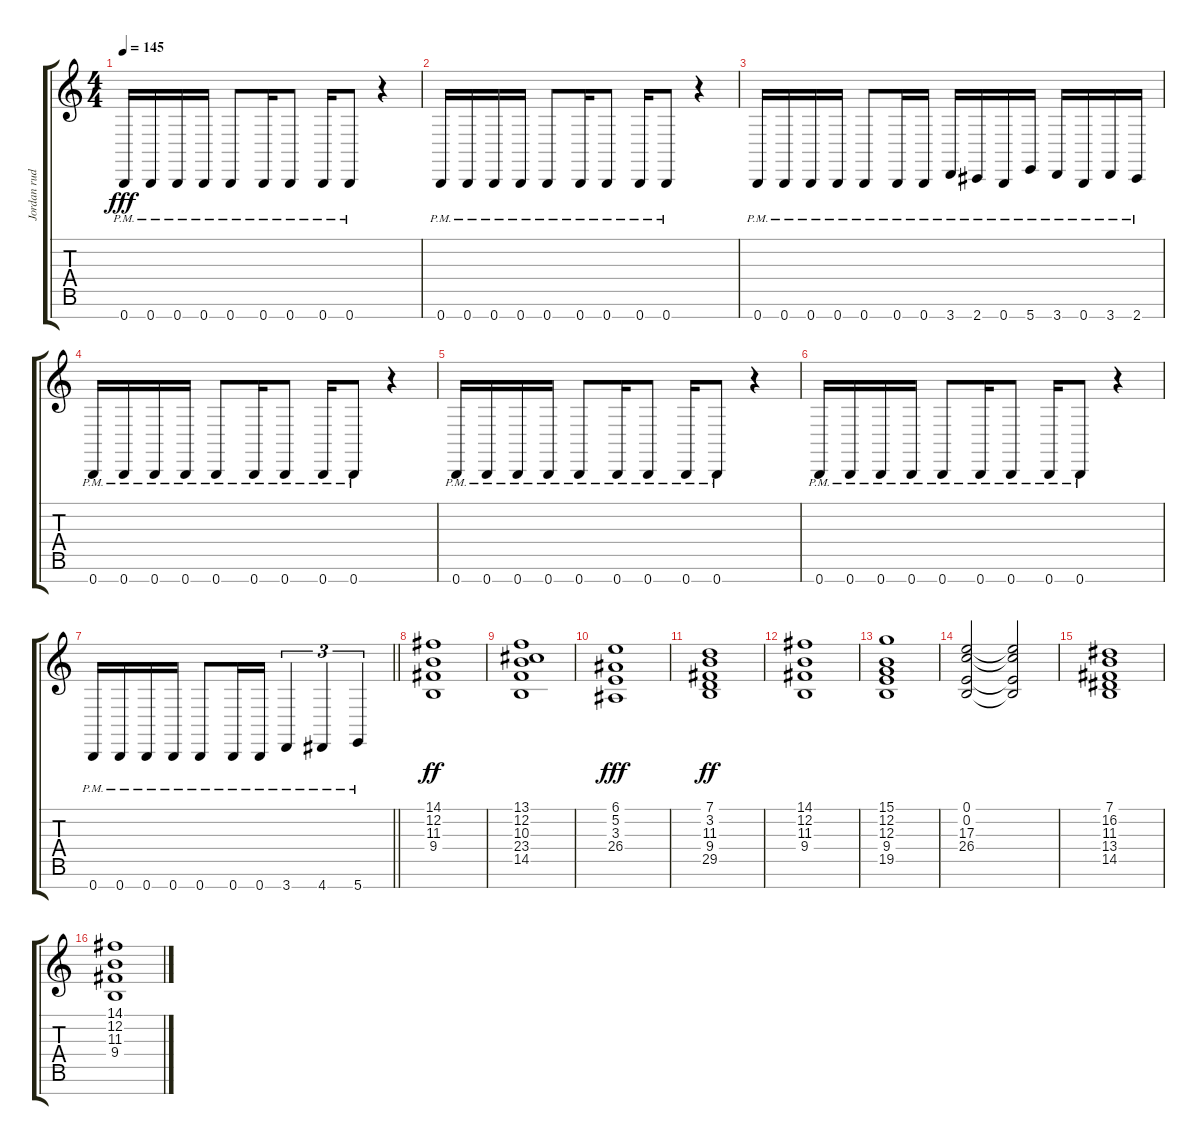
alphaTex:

\track ("Jordan rudess" "Jordan rud") {instrument stringensemble1}
\staff {score tabs}
\tuning (E4 B3 G3 D3 A2 E2 B1) {hide}
\ts (4 4)
\tempo 145
\clef g2
\ks c
0.7{pm}.16{dy fff} 0.7{pm}.16 0.7{pm}.16 0.7{pm}.16 0.7{pm}.8 0.7{pm}.16 0.7{pm}.8 0.7{pm}.16 0.7{pm}.8 r.4 |
0.7{pm}.16 0.7{pm}.16 0.7{pm}.16 0.7{pm}.16 0.7{pm}.8 0.7{pm}.16 0.7{pm}.8 0.7{pm}.16 0.7{pm}.8 r.4 |
0.7{pm}.16 0.7{pm}.16 0.7{pm}.16 0.7{pm}.16 0.7{pm}.8 0.7{pm}.16 0.7{pm}.16 3.7{pm}.16 2.7{pm}.16 0.7{pm}.16 5.7{pm}.16 3.7{pm}.16 0.7{pm}.16 3.7{pm}.16 2.7{pm}.16 |
0.7{pm}.16 0.7{pm}.16 0.7{pm}.16 0.7{pm}.16 0.7{pm}.8 0.7{pm}.16 0.7{pm}.8 0.7{pm}.16 0.7{pm}.8 r.4 |
0.7{pm}.16 0.7{pm}.16 0.7{pm}.16 0.7{pm}.16 0.7{pm}.8 0.7{pm}.16 0.7{pm}.8 0.7{pm}.16 0.7{pm}.8 r.4 |
0.7{pm}.16 0.7{pm}.16 0.7{pm}.16 0.7{pm}.16 0.7{pm}.8 0.7{pm}.16 0.7{pm}.8 0.7{pm}.16 0.7{pm}.8 r.4 |
\barLineRight lightlight
0.7{pm}.16 0.7{pm}.16 0.7{pm}.16 0.7{pm}.16 0.7{pm}.8 0.7{pm}.16 0.7{pm}.16 3.7{pm}.4{tu (3 2)} 4.7{pm}.4{tu (3 2)} 5.7{pm}.4{tu (3 2)} |
(14.1 12.2 11.3 9.4).1{dy ff volume 9 instrument stringensemble1} |
(13.1 12.2 10.3 23.4 14.5).1 |
(6.1 5.2 3.3 26.4).1{dy fff} |
(7.1 3.2 11.3 9.4 29.5).1{dy ff} |
(14.1 12.2 11.3 9.4).1{volume 9 instrument stringensemble1} |
(15.1 12.2 12.3 9.4 19.5).1 |
(0.1 0.2 17.3 26.4).2 (0.1{t} 0.2{t} 17.3{t} 26.4{t}).2 |
(7.1 16.2 11.3 13.4 14.5).1 |
(14.1 12.2 11.3 9.4).1{volume 9 instrument stringensemble1}
